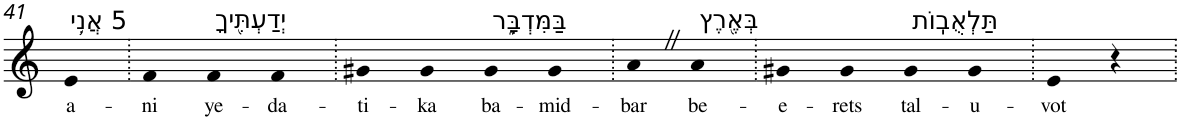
**kern	**text
*part1	*part1
*staff1	*staff1
*I"Piano	*
*I'Pno	*
!!LO:PB:g=z
*clefG2	*
*k[]	*
=41	=41
!LO:TX:a:t=5 אֲנִ֥י	!
!	!LO:LY:b
4e	a-
=42.	=42.
!	!LO:LY:b
4f	-ni
!LO:TX:a:t=יְדַעְתִּ֖יךָ	!
!	!LO:LY:b
4f	ye-
!	!LO:LY:b
4f	-da-
=43.	=43.
!	!LO:LY:b
4g#X	-ti-
!	!LO:LY:b
4g#	-ka
!LO:TX:a:t=בַּמִּדְבָּ֑ר	!
!	!LO:LY:b
4g#	ba-
!	!LO:LY:b
4g#	-mid-
=44.	=44.
!	!LO:LY:b
4aZ	-bar
!LO:TX:a:t=בְּאֶ֖רֶץ	!
!	!LO:LY:b
4a	be-
=45.	=45.
!	!LO:LY:b
4g#X	-e-
!	!LO:LY:b
4g#	-rets
!LO:TX:a:t=תַּלְאֻבֽוֹת	!
!	!LO:LY:b
4g#	tal-
!	!LO:LY:b
4g#	-u-
=46.	=46.
!	!LO:LY:b
4e	-vot
4r	.
=.	=.
*-	*-
